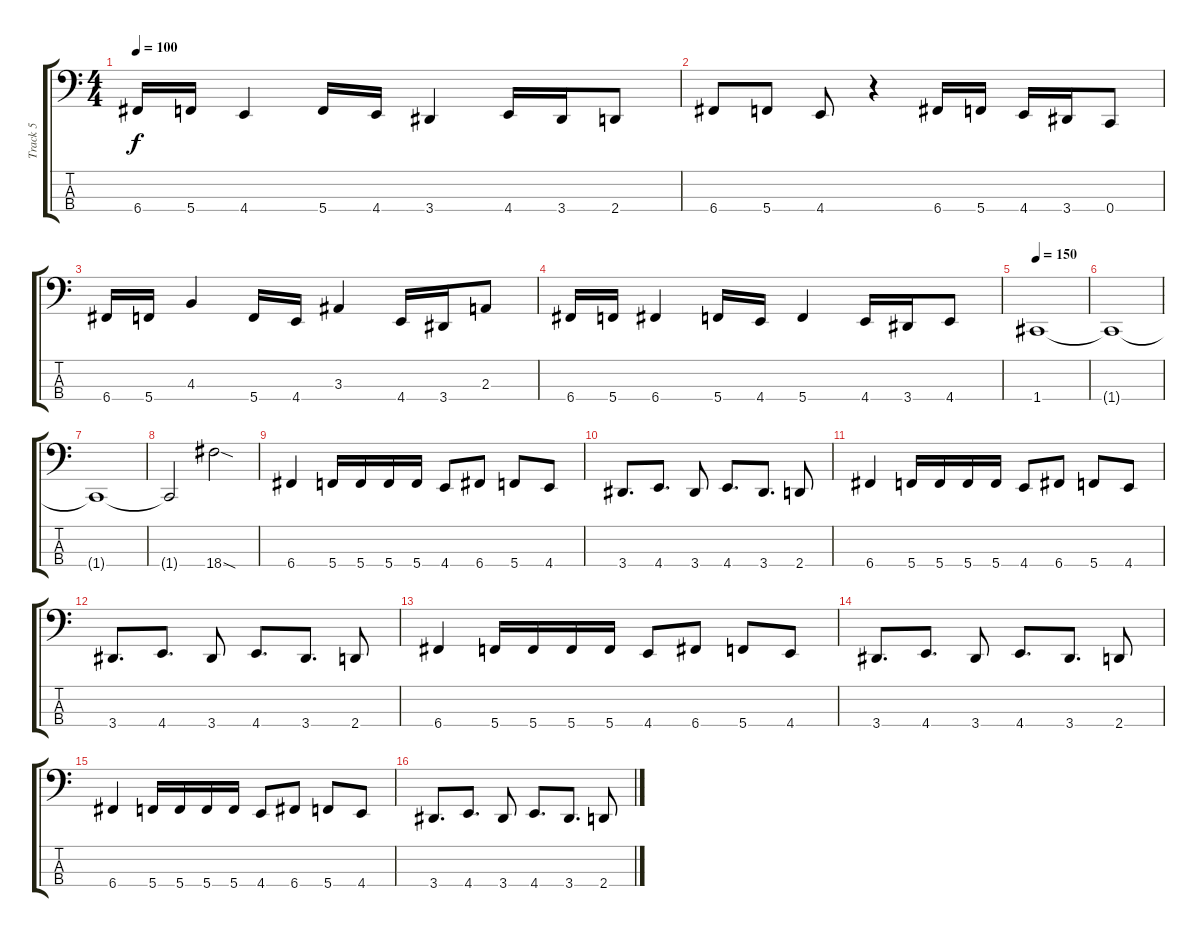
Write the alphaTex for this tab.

\track ("Track 5" "Track 5") {instrument electricbasspick}
\staff {score tabs}
\tuning (F2 C2 G1 C1) {hide}
\ts (4 4)
\tempo 100
\clef f4
\ks c
6.4.16{dy f} 5.4.16 4.4.4 5.4.16 4.4.16 3.4.4 4.4.16 3.4.16 2.4.8 |
6.4.8 5.4.8 4.4.8 r.4 6.4.16 5.4.16 4.4.16 3.4.16 0.4.8 |
6.4.16 5.4.16 4.3.4 5.4.16 4.4.16 3.3.4 4.4.16 3.4.16 2.3.8 |
6.4.16 5.4.16 6.4.4 5.4.16 4.4.16 5.4.4 4.4.16 3.4.16 4.4.8 |
\tempo 150
1.4.1 |
1.4{t}.1 |
1.4{t}.1 |
1.4{t}.2 18.4{sod}.2 |
6.4.4 5.4.16 5.4.16 5.4.16 5.4.16 4.4.8 6.4.8 5.4.8 4.4.8 |
3.4.8{d} 4.4.8{d} 3.4.8 4.4.8{d} 3.4.8{d} 2.4.8 |
6.4.4 5.4.16 5.4.16 5.4.16 5.4.16 4.4.8 6.4.8 5.4.8 4.4.8 |
3.4.8{d} 4.4.8{d} 3.4.8 4.4.8{d} 3.4.8{d} 2.4.8 |
6.4.4 5.4.16 5.4.16 5.4.16 5.4.16 4.4.8 6.4.8 5.4.8 4.4.8 |
3.4.8{d} 4.4.8{d} 3.4.8 4.4.8{d} 3.4.8{d} 2.4.8 |
6.4.4 5.4.16 5.4.16 5.4.16 5.4.16 4.4.8 6.4.8 5.4.8 4.4.8 |
3.4.8{d} 4.4.8{d} 3.4.8 4.4.8{d} 3.4.8{d} 2.4.8
